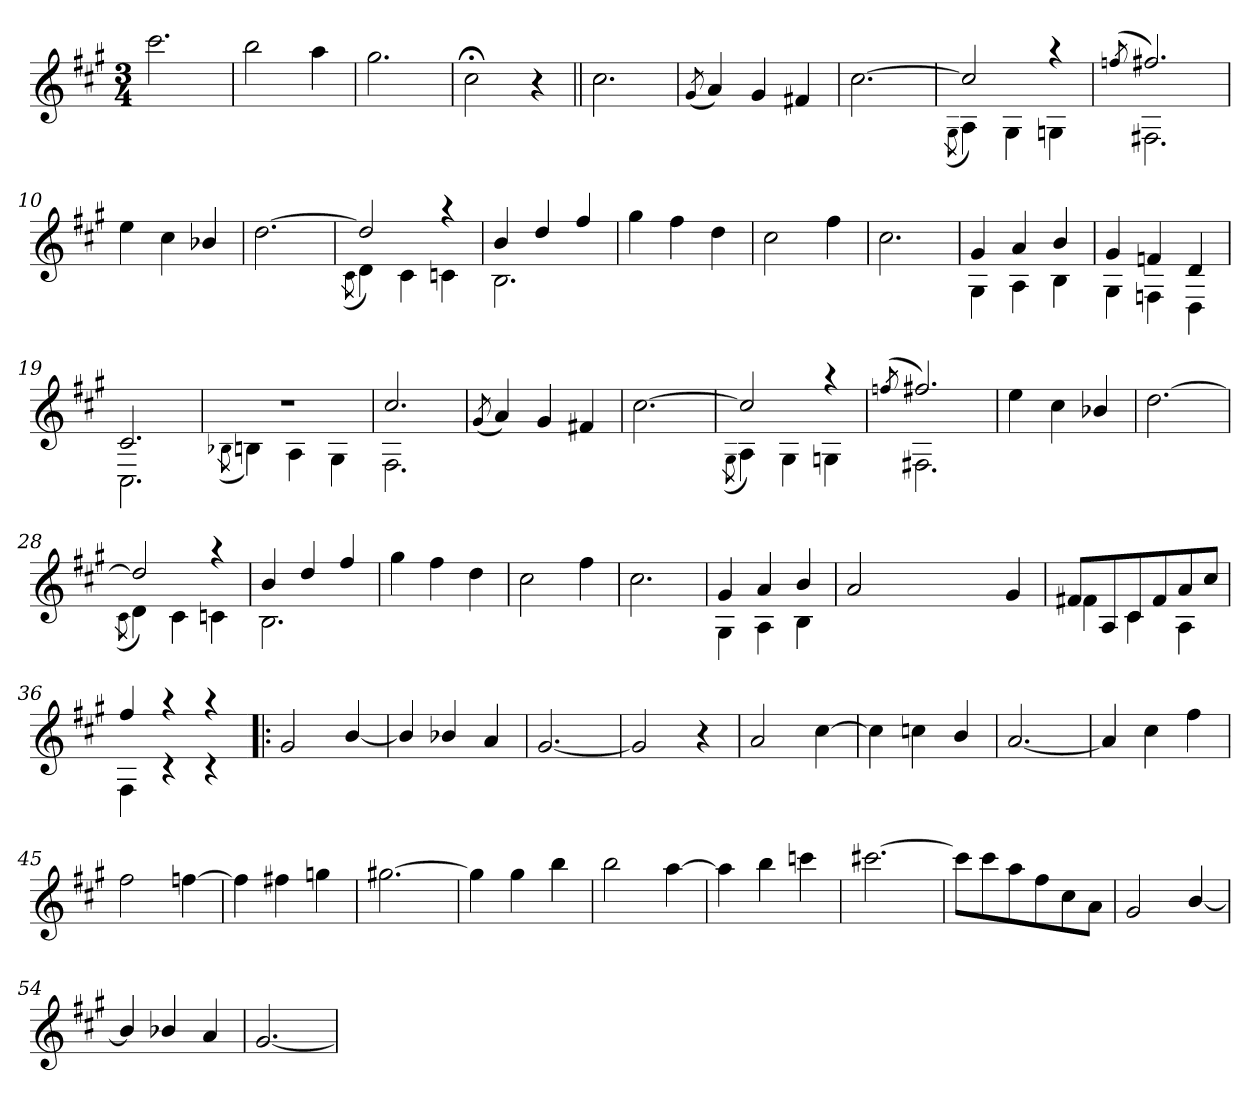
**kern
*part1
*staff1
*clefG2
*k[f#c#g#]
*A:
*M3/4
=1
2.ccc#\
=2
2bb\
4aa\
=3
2.gg#\
=4
2cc#;<\
4r
!!LO:LB:g=z
=5||
2.cc#\
=6
(<8qg#/
4a/)
4g#/
4f#X/
=7
[2.cc#\
=8
*^
.	(>8qG#\
2cc#/]	4A\)
.	4G#\
4raa	4Gn\
=9	=9
(<8qffn/	.
2.ff#X/)	2.F#X\
*v	*v
=10
4ee\
4cc#\
4b-X/
!!LO:LB:g=z
=11
[2.dd\
=12
*^
.	(>8qc#\
2dd/]	4d\)
.	4c#\
4raa	4cn\
=13	=13
4b/	2.B\
4dd/	.
4ff#/	.
*v	*v
=14
4gg#\
4ff#\
4dd\
=15
2cc#\
4ff#\
=16
2.cc#\
!!LO:LB:g=z
=17
*^
4g#/	4G#\
4a/	4A\
4b/	4B\
=18	=18
4g#/	4G#\
4fn/	4Fn\
4d/	4D\
=19	=19
2.c#/	2.C#\
=20	=20
.	(>8qB-X\
2.r	4Bn\)
.	4A\
.	4G#\
=21	=21
2.cc#/	2.F#\
*v	*v
=22
(<8qg#/
4a/)
4g#/
4f#X/
!!LO:LB:g=z
=23
[2.cc#\
=24
*^
.	(>8qG#\
2cc#/]	4A\)
.	4G#\
4raa	4Gn\
=25	=25
(<8qffn/	.
2.ff#X/)	2.F#X\
*v	*v
=26
4ee\
4cc#\
4b-X/
=27
[2.dd\
=28
*^
.	(>8qc#\
2dd/]	4d\)
.	4c#\
4raa	4cn\
!!LO:LB:g=z	!!
=29	=29
4b/	2.B\
4dd/	.
4ff#/	.
*v	*v
=30
4gg#\
4ff#\
4dd\
=31
2cc#\
4ff#\
=32
2.cc#\
=33
*^
4g#/	4G#\
4a/	4A\
4b/	4B\
*v	*v
=34
2a/
4ryy
2ryy
4g#/
!!LO:LB:g=z
=35
*^
8f#X/L	4f#\
8A/	.
8c#/	4c#\
8f#/	.
8a/	4A\
8cc#/J	.
=36	=36
4ff#/	4F#\
4raa	4rc
4raa	4rc
*v	*v
=37!|:
2g#/
[4b/
=38
4b/]
4b-X/
4a/
=39
[2.g#/
=40
2g#/]
4r
!!LO:LB:g=z
=41
2a/
[4cc#\
=42
4cc#\]
4ccn\
4b/
=43
[2.a/
=44
4a/]
4cc#\
4ff#\
=45
2ff#\
[4ffn\
=46
4ff\]
4ff#X\
4ggn\
!!LO:LB:g=z
=47
[2.gg#X\
=48
4gg#\]
4gg#\
4bb\
=49
2bb\
[4aa\
=50
4aa\]
4bb\
4cccn\
=51
[2.ccc#X\
=52
8ccc#\L]
8ccc#\
8aa\
8ff#\
8cc#\
8a\J
!!LO:PB:g=z
=53
2g#/
[4b/
=54
4b/]
4b-X/
4a/
=55
[2.g#/
=
*-
